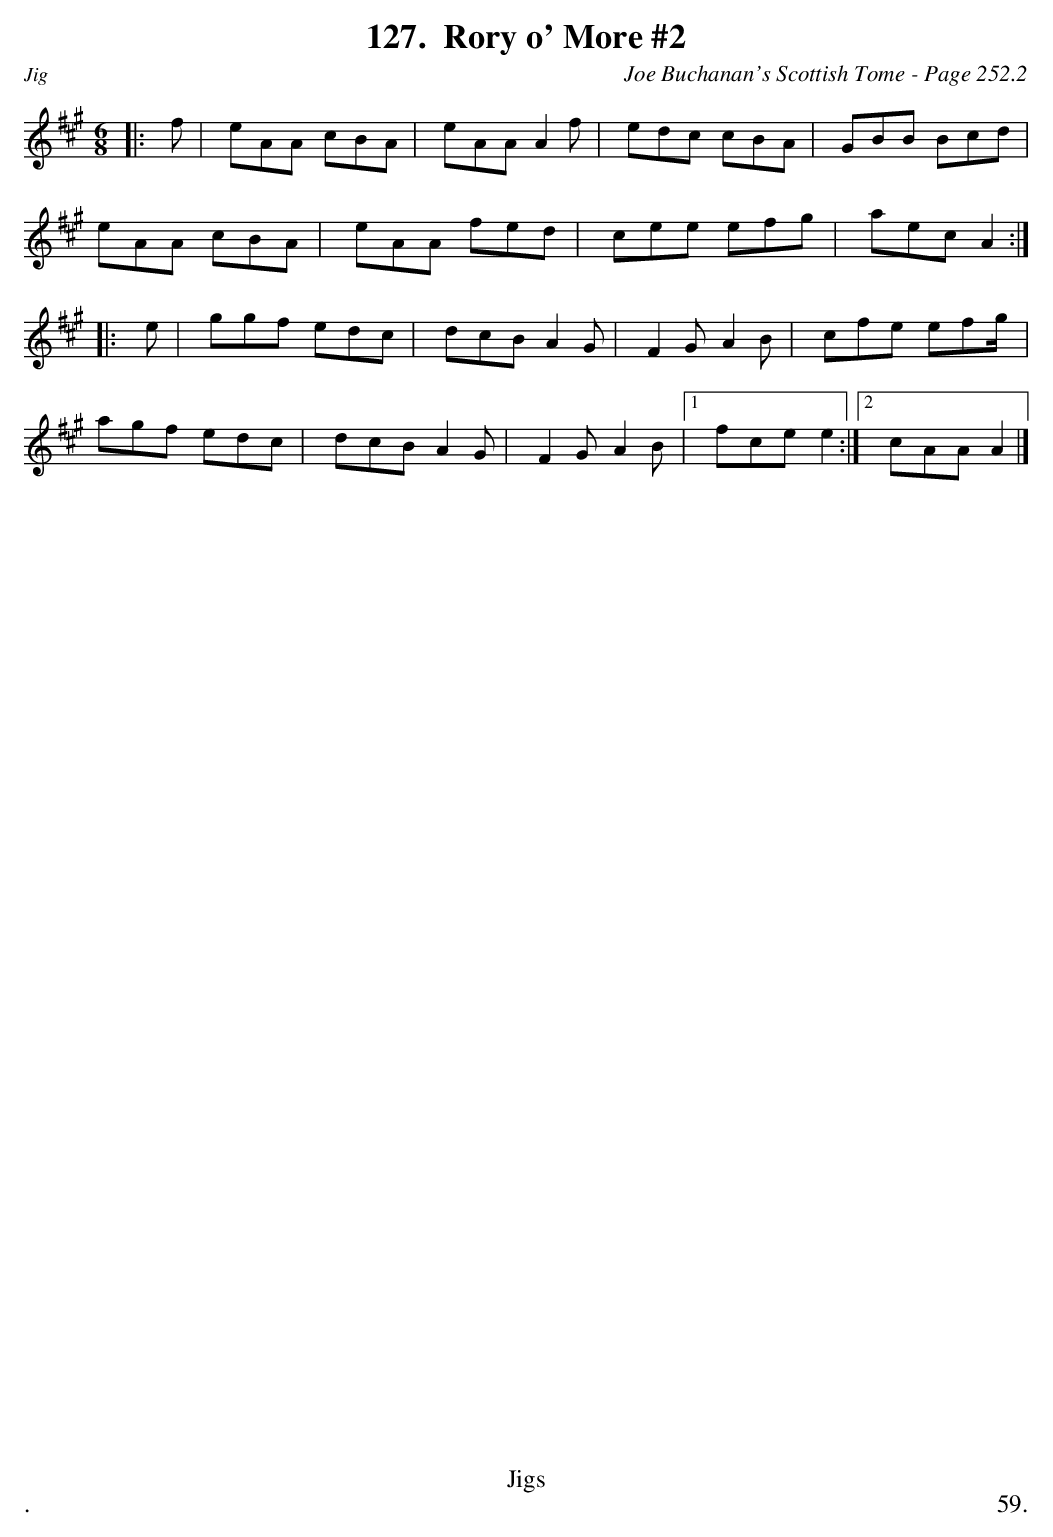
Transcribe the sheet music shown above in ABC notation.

X:1
T:Rory o' More #2
C:Joe Buchanan's Scottish Tome - Page 252.2
L:1/8
M:6/8
K:A
|: f | eAA cBA | eAA A2 f | edc cBA | GBB Bcd |
eAA cBA | eAA fed | cee efg | aec A2 :|
|: e | ggf edc | dcB A2 G | F2 G A2 B | cfe efg/ |
agf edc | dcB A2 G | F2 G A2 B |1 fce e2 :|2 cAA A2 |]
